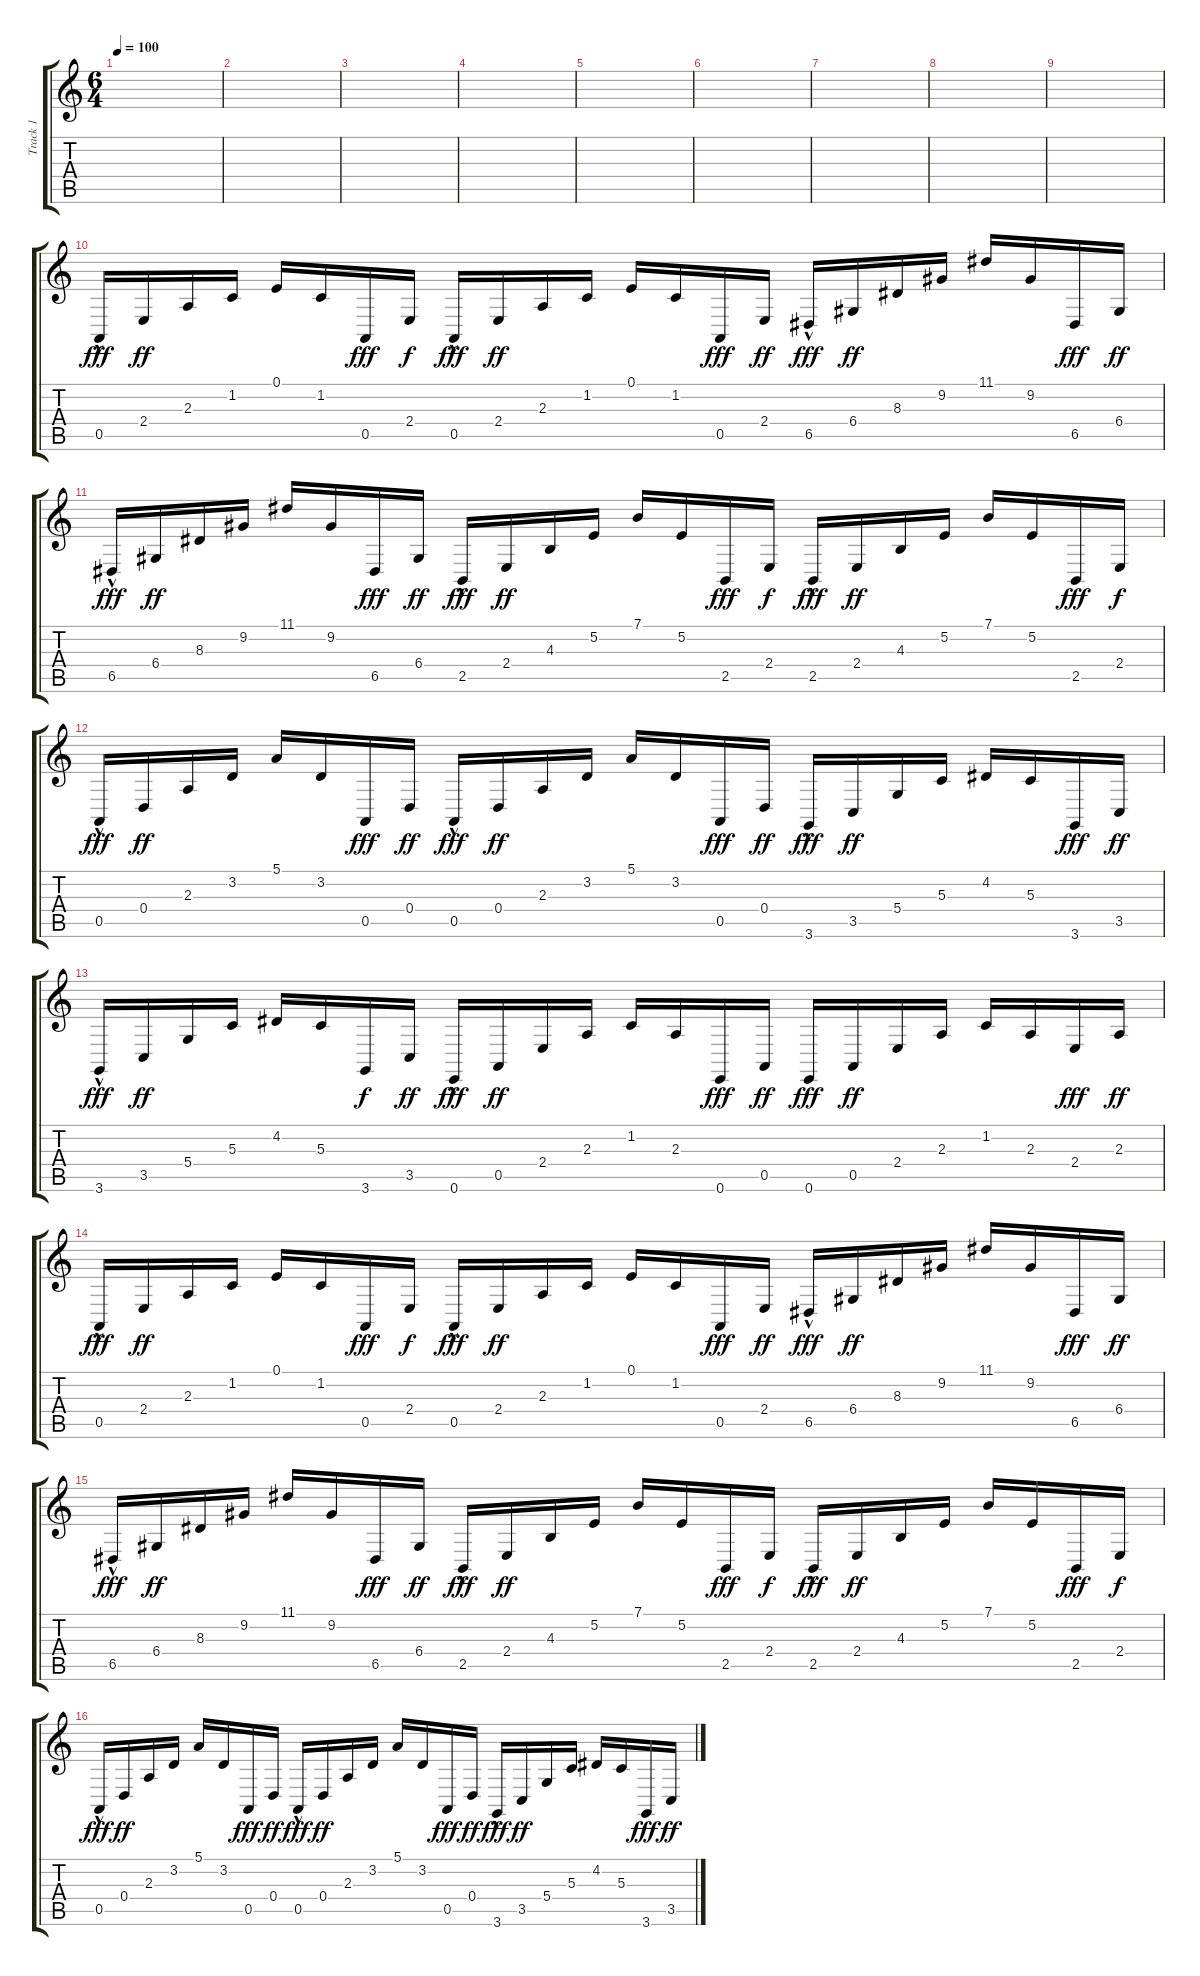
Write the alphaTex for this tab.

\track ("Track 1" "Track 1") {instrument acousticgrandpiano}
\staff {score tabs}
\tuning (E4 B3 G3 D3 A2 E2) {hide}
\ts (6 4)
\tempo 100
\clef g2
\ks c
|
|
|
|
|
|
|
|
|
0.5{hac}.16{dy fff} 2.4.16{dy ff} 2.3.16 1.2.16 0.1.16 1.2.16 0.5.16{dy fff} 2.4.16{dy f} 0.5{hac}.16{dy fff} 2.4.16{dy ff} 2.3.16 1.2.16 0.1.16 1.2.16 0.5.16{dy fff} 2.4.16{dy ff} 6.5{hac}.16{dy fff} 6.4.16{dy ff} 8.3.16 9.2.16 11.1.16 9.2.16 6.5.16{dy fff} 6.4.16{dy ff} |
6.5{hac}.16{dy fff} 6.4.16{dy ff} 8.3.16 9.2.16 11.1.16 9.2.16 6.5.16{dy fff} 6.4.16{dy ff} 2.5{hac}.16{dy fff} 2.4.16{dy ff} 4.3.16 5.2.16 7.1.16 5.2.16 2.5.16{dy fff} 2.4.16{dy f} 2.5{hac}.16{dy fff} 2.4.16{dy ff} 4.3.16 5.2.16 7.1.16 5.2.16 2.5.16{dy fff} 2.4.16{dy f} |
0.5{hac}.16{dy fff} 0.4.16{dy ff} 2.3.16 3.2.16 5.1.16 3.2.16 0.5.16{dy fff} 0.4.16{dy ff} 0.5{hac}.16{dy fff} 0.4.16{dy ff} 2.3.16 3.2.16 5.1.16 3.2.16 0.5.16{dy fff} 0.4.16{dy ff} 3.6{hac}.16{dy fff} 3.5.16{dy ff} 5.4.16 5.3.16 4.2.16 5.3.16 3.6.16{dy fff} 3.5.16{dy ff} |
3.6{hac}.16{dy fff} 3.5.16{dy ff} 5.4.16 5.3.16 4.2.16 5.3.16 3.6.16{dy f} 3.5.16{dy ff} 0.6{hac}.16{dy fff} 0.5.16{dy ff} 2.4.16 2.3.16 1.2.16 2.3.16 0.6.16{dy fff} 0.5.16{dy ff} 0.6.16{dy fff} 0.5.16{dy ff} 2.4.16 2.3.16 1.2.16 2.3.16 2.4.16{dy fff} 2.3.16{dy ff} |
0.5{hac}.16{dy fff} 2.4.16{dy ff} 2.3.16 1.2.16 0.1.16 1.2.16 0.5.16{dy fff} 2.4.16{dy f} 0.5{hac}.16{dy fff} 2.4.16{dy ff} 2.3.16 1.2.16 0.1.16 1.2.16 0.5.16{dy fff} 2.4.16{dy ff} 6.5{hac}.16{dy fff} 6.4.16{dy ff} 8.3.16 9.2.16 11.1.16 9.2.16 6.5.16{dy fff} 6.4.16{dy ff} |
6.5{hac}.16{dy fff} 6.4.16{dy ff} 8.3.16 9.2.16 11.1.16 9.2.16 6.5.16{dy fff} 6.4.16{dy ff} 2.5{hac}.16{dy fff} 2.4.16{dy ff} 4.3.16 5.2.16 7.1.16 5.2.16 2.5.16{dy fff} 2.4.16{dy f} 2.5{hac}.16{dy fff} 2.4.16{dy ff} 4.3.16 5.2.16 7.1.16 5.2.16 2.5.16{dy fff} 2.4.16{dy f} |
0.5{hac}.16{dy fff} 0.4.16{dy ff} 2.3.16 3.2.16 5.1.16 3.2.16 0.5.16{dy fff} 0.4.16{dy ff} 0.5{hac}.16{dy fff} 0.4.16{dy ff} 2.3.16 3.2.16 5.1.16 3.2.16 0.5.16{dy fff} 0.4.16{dy ff} 3.6{hac}.16{dy fff} 3.5.16{dy ff} 5.4.16 5.3.16 4.2.16 5.3.16 3.6.16{dy fff} 3.5.16{dy ff}
